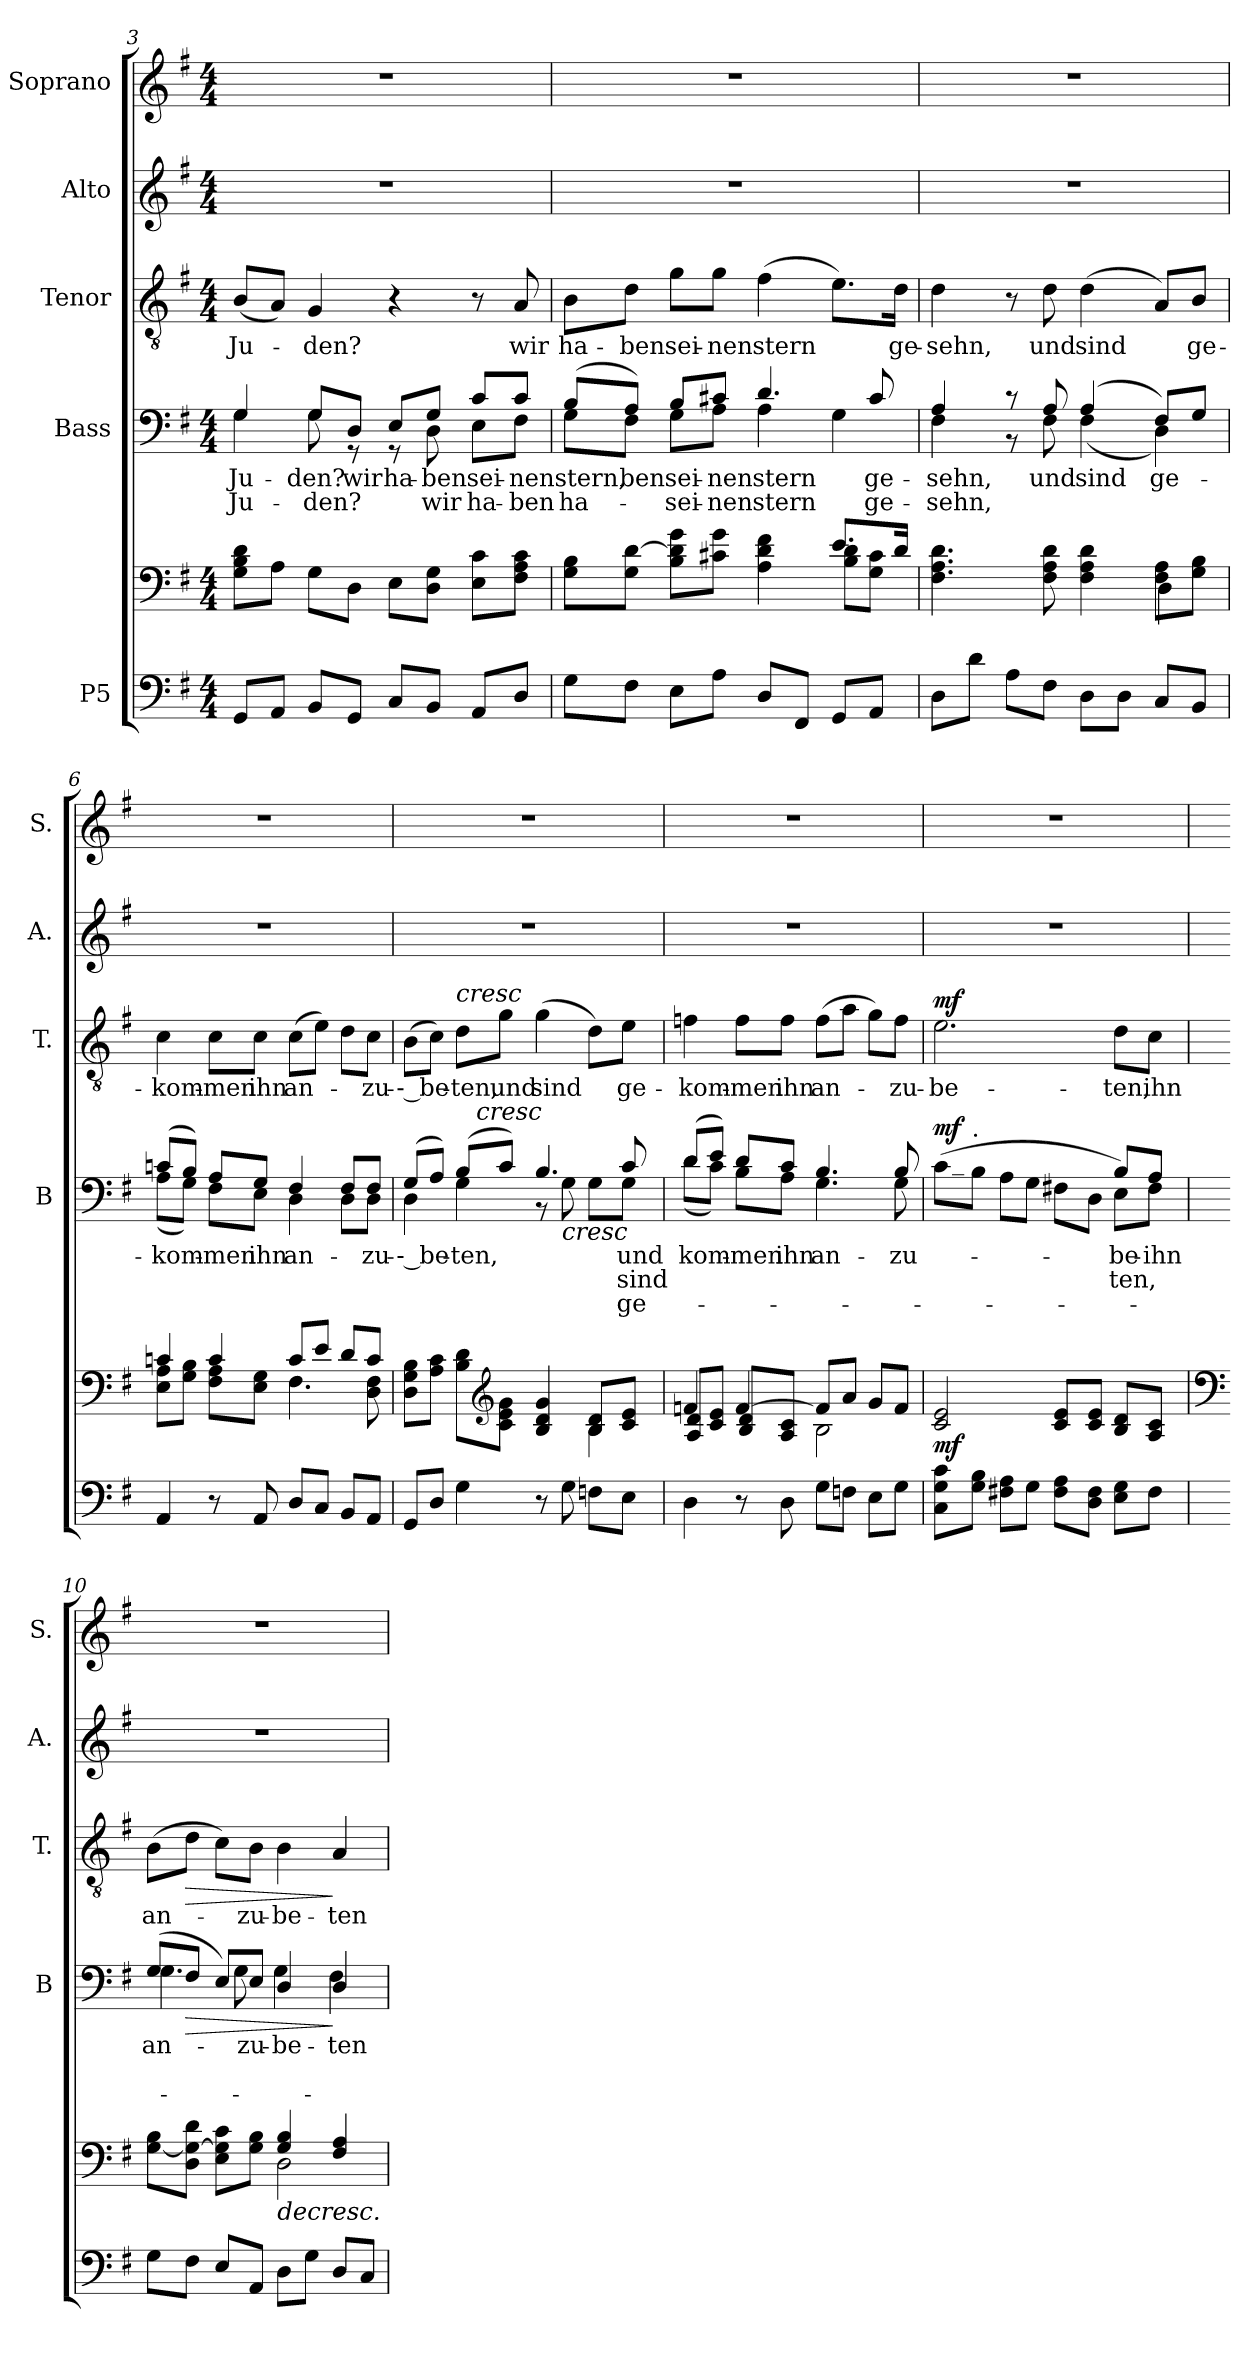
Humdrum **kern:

**kern	**kern	**dynam	**kern	**text	**text	**text	**dynam	**kern	**text	**dynam	**kern	**kern
*part5	*part5	*part5	*part4	*part4	*part4	*part4	*part4	*part3	*part3	*part3	*part2	*part1
*staff6	*staff5	*staff5/6	*staff4	*staff4	*staff4	*staff4	*staff4	*staff3	*staff3	*staff3	*staff2	*staff1
*I"P5	*	*	*I"Bass	*	*	*	*	*I"Tenor	*	*	*I"Alto	*I"Soprano
*	*	*	*I'B	*	*	*	*	*I'T.	*	*	*I'A.	*I'S.
*clefF4	*clefF4	*	*clefF4	*	*	*	*	*clefGv2	*	*	*clefG2	*clefG2
*	*	*	*	*	*	*	*	*ITrd7c12	*	*	*	*
*k[f#]	*k[f#]	*	*k[f#]	*	*	*	*	*k[f#]	*	*	*k[f#]	*k[f#]
*G:	*G:	*	*G:	*	*	*	*	*G:	*	*	*G:	*G:
*M4/4	*M4/4	*	*M4/4	*	*	*	*	*M4/4	*	*	*M4/4	*M4/4
=3	=3	=3	=3	=3	=3	=3	=3	=3	=3	=3	=3	=3
!	!	!	!	!LO:LY:a:color=#000000	!LO:LY:b:color=#000000	!	!	!	!	!	!	!
*	*	*	*^	*	*	*	*	*	*	*	*	*
!	!	!	!	!	!	!	!	!	!	!LO:LY:b:color=#000000	!	!	!
8GGi/L	8Gi\ 8Bi\ 8di\L	.	4Gi/	4Gi\	-Ju-	Ju-	.	.	(8BBi/L	Ju-	.	1r	1r
8AAi/J	8Ai\J	.	.	.	.	.	.	.	8AAi/J)	.	.	.	.
!	!	!	!	!	!LO:LY:a:color=#000000	!LO:LY:b:color=#000000	!	!	!	!	!	!	!
!	!	!	!	!	!	!	!	!	!	!LO:LY:b:color=#000000	!	!	!
8BBi/L	8Gi\L	.	8Gi/L	8Gi\	den?	-den?	.	.	4GGi/	-den?	.	.	.
!	!	!	!	!	!LO:LY:a:color=#000000	!	!	!	!	!	!	!	!
8GGi/J	8Di\J	.	8Di/J	8r	wir	.	.	.	.	.	.	.	.
!	!	!	!	!	!LO:LY:a:color=#000000	!	!	!	!	!	!	!	!
8Ci/L	8Ei\L	.	8Ei/L	8r	ha-	.	.	.	4r	.	.	.	.
!	!	!	!	!	!LO:LY:a:color=#000000	!LO:LY:b:color=#000000	!	!	!	!	!	!	!
8BBi/J	8Di\ 8Gi\J	.	8Gi/J	8Di\	ben	-wir	.	.	.	.	.	.	.
!	!	!	!	!	!LO:LY:a:color=#000000	!LO:LY:b:color=#000000	!	!	!	!	!	!	!
8AAi/L	8Ei\ 8ci\L	.	8ci/L	8Ei\L	-sei-	ha-	.	.	8r	.	.	.	.
!	!	!	!	!	!LO:LY:a:color=#000000	!LO:LY:b:color=#000000	!	!	!	!	!	!	!
!	!	!	!	!	!	!	!	!	!	!LO:LY:b:color=#000000	!	!	!
8Di/J	8F#i\ 8Ai\ 8ci\J	.	8ci/J	8F#i\J	nen	-ben	.	.	8AAi/	wir	.	.	.
!!LO:LB:g=z
=4	=4	=4	=4	=4	=4	=4	=4	=4	=4	=4	=4	=4	=4
*	*^	*	*	*	*	*	*	*	*	*	*	*	*
!	!	!	!	!	!	!LO:LY:a:color=#000000	!LO:LY:b:color=#000000	!	!	!	!	!	!	!
!	!	!	!	!	!	!	!	!	!	!	!LO:LY:b:color=#000000	!	!	!
8Gi\L	8Gi\ 8Bi\L	2.ryy	.	(8Bi/L	8Gi\L	-stern,	ha-	.	.	8BBi\L	ha-	.	1r	1r
!	!	!	!	!	!	!LO:LY:b:color=#000000	!	!	!	!	!	!	!	!
!	!	!	!	!	!	!	!	!	!	!	!LO:LY:b:color=#000000	!	!	!
8F#i\J	8Gi\ [8di\J	.	.	8Ai/J)	8F#i\J	ben	.	.	.	8Di\J	-ben	.	.	.
!	!	!	!	!	!	!LO:LY:a:color=#000000	!LO:LY:b:color=#000000	!	!	!	!	!	!	!
!	!	!	!	!	!	!	!	!	!	!	!LO:LY:b:color=#000000	!	!	!
8Ei\L	8Bi\ 8di]\ 8gi\L	.	.	8Bi/L	8Gi\L	-sei-	sei-	.	.	8Gi\L	sei-	.	.	.
!	!	!	!	!	!	!LO:LY:a:color=#000000	!LO:LY:b:color=#000000	!	!	!	!	!	!	!
!	!	!	!	!	!	!	!	!	!	!	!LO:LY:b:color=#000000	!	!	!
8Ai\J	8c#Xi\ 8gi\J	.	.	8c#Xi/J	8Ai\J	nen	-nen	.	.	8Gi\J	-nen	.	.	.
!	!	!	!	!	!	!LO:LY:a:color=#000000	!LO:LY:b:color=#000000	!	!	!	!	!	!	!
!	!	!	!	!	!	!	!	!	!	!	!LO:LY:b:color=#000000	!	!	!
8Di/L	4Ai\ 4di 4f#i	.	.	4.di/	4Ai\	stern	stern	.	.	(4F#i\	stern	.	.	.
8FF#i/J	.	.	.	.	.	.	.	.	.	.	.	.	.	.
8GGi/L	8.ei/L	8Bi\ 8di\L	.	.	4Gi\	.	.	.	.	8.Ei\L)	.	.	.	.
!	!	!	!	!	!	!LO:LY:a:color=#000000	!LO:LY:b:color=#000000	!	!	!	!	!	!	!
8AAi/J	.	8Gi\ 8c#i\J	.	8c#i/	.	-ge-	ge-	.	.	.	.	.	.	.
!	!	!	!	!	!	!	!	!	!	!	!LO:LY:b:color=#000000	!	!	!
.	16di/Jk	.	.	.	.	.	.	.	.	16Di\Jk	ge-	.	.	.
=5	=5	=5	=5	=5	=5	=5	=5	=5	=5	=5	=5	=5	=5	=5
!	!	!	!	!	!	!LO:LY:a:color=#000000	!LO:LY:b:color=#000000	!	!	!	!	!	!	!
!	!	!	!	!	!	!	!	!	!	!	!LO:LY:b:color=#000000	!	!	!
8Di\L	4.F#i\ 4.Ai 4.di	2.ryy	.	4Ai/	4F#i\	sehn,	-sehn,	.	.	4Di\	-sehn,	.	1r	1r
8di\J	.	.	.	.	.	.	.	.	.	.	.	.	.	.
8Ai\L	.	.	.	8r	8r	.	.	.	.	8r	.	.	.	.
!	!	!	!	!	!	!LO:LY:b:color=#000000	!	!	!	!	!	!	!	!
!	!	!	!	!	!	!	!	!	!	!	!LO:LY:b:color=#000000	!	!	!
8F#i\J	8F#i\ 8Ai 8di	.	.	8Ai/	8F#i\	und	.	.	.	8Di\	und	.	.	.
!	!	!	!	!	!	!LO:LY:b:color=#000000	!	!	!	!	!	!	!	!
!	!	!	!	!	!	!	!	!	!	!	!LO:LY:b:color=#000000	!	!	!
8Di\L	4F#i\ 4Ai 4di	.	.	(4Ai/	(4F#i\	sind	.	.	.	(4Di\	sind	.	.	.
8Di\J	.	.	.	.	.	.	.	.	.	.	.	.	.	.
!	!	!	!	!	!	!LO:LY:b:color=#000000	!	!	!	!	!	!	!	!
8Ci/L	8F#i\ 8Ai\L	4Di\	.	8F#i/L)	4Di\)	ge-	.	.	.	8AAi/L)	.	.	.	.
!	!	!	!	!	!	!	!	!	!	!	!LO:LY:b:color=#000000	!	!	!
8BBi/J	8Gi\ 8Bi\J	.	.	8Gi/J	.	.	.	.	.	8BBi/J	ge-	.	.	.
=6	=6	=6	=6	=6	=6	=6	=6	=6	=6	=6	=6	=6	=6	=6
!	!	!	!	!	!	!LO:LY:b:color=#000000	!	!	!	!	!	!	!	!
!	!	!	!	!	!	!	!	!	!	!	!LO:LY:b:color=#000000	!	!	!
4AAi/	4cni/	8Ei\ 8Ai\L	.	(8cni/L	(8Ai\L	-kom-	.	.	.	4Ci\	-kom-	.	1r	1r
.	.	8Gi\ 8Bi\J	.	8Bi/J)	8Gi\J)	.	.	.	.	.	.	.	.	.
!	!	!	!	!	!	!LO:LY:b:color=#000000	!	!	!	!	!	!	!	!
!	!	!	!	!	!	!	!	!	!	!	!LO:LY:b:color=#000000	!	!	!
8r	4ci/	8F#i\ 8Ai\L	.	8Ai/L	8F#i\L	-men	.	.	.	8Ci\L	-men	.	.	.
!	!	!	!	!	!	!LO:LY:b:color=#000000	!	!	!	!	!	!	!	!
!	!	!	!	!	!	!	!	!	!	!	!LO:LY:b:color=#000000	!	!	!
8AAi/	.	8Ei\ 8Gi\J	.	8Gi/J	8Ei\J	ihn	.	.	.	8Ci\J	ihn	.	.	.
!	!	!	!	!	!	!LO:LY:b:color=#000000	!	!	!	!	!	!	!	!
!	!	!	!	!	!	!	!	!	!	!	!LO:LY:b:color=#000000	!	!	!
8Di/L	8ci/L	4.F#i\	.	4F#i/	4Di\	an-	.	.	.	(8Ci\L	an-	.	.	.
8Ci/J	8ei/J	.	.	.	.	.	.	.	.	8Ei\J)	.	.	.	.
8BBi/L	8di/L	.	.	8F#i/L	8Di\L	.	.	.	.	8Di\L	.	.	.	.
!	!	!	!	!	!	!LO:LY:b:color=#000000	!	!	!	!	!	!	!	!
!	!	!	!	!	!	!	!	!	!	!	!LO:LY:b:color=#000000	!	!	!
8AAi/J	8ci/J	8Di\ 8F#i	.	8F#i/J	8Di\J	-zu-	.	.	.	8Ci\J	-zu-	.	.	.
*	*	*	*	*v	*v	*	*	*	*	*	*	*	*	*
!!LO:PB:g=z
=7	=7	=7	=7	=7	=7	=7	=7	=7	=7	=7	=7	=7	=7
*	*	*	*	*^	*	*	*	*	*	*	*	*	*
!	!	!	!	!	!	!LO:LY:b:color=#000000	!	!	!	!	!	!	!	!
!	!	!	!	!	!	!	!	!	!	!	!LO:LY:b:color=#000000	!	!	!
*	*	*	*	*	*^	*	*	*	*	*	*	*	*	*
8GGi/L	8Di\ 8Gi\ 8Bi\L	2.ryy	.	(8Gi/L	4Di\	4ryy	-- be-	.	.	.	(8BBi\L	-- be-	.	1r	1r
8Di/J	8Ai\ 8ci\J	.	.	8Ai/J)	.	.	.	.	.	.	8Ci\J)	.	.	.	.
!	!	!	!	!	!	!	!LO:LY:b:color=#000000	!	!	!	!	!	!	!	!
!	!	!	!	!	!	!	!	!	!	!	!LO:TX:a:i:t=cresc	!	!	!	!
!	!	!	!	!	!	!	!	!	!	!	!	!LO:LY:b:color=#000000	!	!	!
4Gi\	8Bi\ 8di\L	.	.	(8Bi/L	4Gi\	32ryy	-ten,	.	.	.	8Di\L	-ten,	.	.	.
.	.	.	.	.	.	128ryy	.	.	.	.	.	.	.	.	.
.	.	.	.	.	.	512.ryy	.	.	.	.	.	.	.	.	.
!	!	!	!	!	!	!LO:TX:a:i:t=cresc	!	!	!	!	!	!	!	!	!
.	.	.	.	.	.	2ryy	.	.	.	.	.	.	.	.	.
*	*clefG2	*	*	*	*	*	*	*	*	*	*	*	*	*	*
!	!	!	!	!	!	!	!	!	!	!	!	!LO:LY:b:color=#000000	!	!	!
.	8ci\ 8ei\ 8gi\J	.	.	8ci/J)	.	.	.	.	.	.	8Gi\J	und	.	.	.
!	!	!	!	!	!	!	!	!	!	!	!	!LO:LY:b:color=#000000	!	!	!
8r	4Bi/ 4di 4gi	.	.	4.Bi/	8r	.	.	.	.	.	(4Gi\	sind	.	.	.
!	!	!	!	!	!LO:TX:b:i:t=cresc	!	!	!	!	!	!	!	!	!	!
8Gi\	.	.	.	.	8Gi\	.	.	.	.	.	.	.	.	.	.
8Fni\L	8Bi/ 8di/L	4Bi\	.	.	8Gi\L	.	.	.	.	.	8Di\L)	.	.	.	.
.	.	.	.	.	.	8ryy	.	.	.	.	.	.	.	.	.
!	!	!	!	!	!	!	!LO:LY:b:color=#000000	!LO:LY:b:color=#000000	!LO:LY:b:color=#000000	!	!	!	!	!	!
!	!	!	!	!	!	!	!	!	!	!	!	!LO:LY:b:color=#000000	!	!	!
8Ei\J	8ci/ 8ei/J	.	.	8ci/	8Gi\J	.	und	sind	ge-	.	8Ei\J	ge-	.	.	.
.	.	.	.	.	.	16ryy	.	.	.	.	.	.	.	.	.
.	.	.	.	.	.	64ryy	.	.	.	.	.	.	.	.	.
.	.	.	.	.	.	256ryy	.	.	.	.	.	.	.	.	.
.	.	.	.	.	.	1024ryy	.	.	.	.	.	.	.	.	.
*	*	*	*	*v	*v	*v	*	*	*	*	*	*	*	*	*
=8	=8	=8	=8	=8	=8	=8	=8	=8	=8	=8	=8	=8	=8
*	*	*	*	*^	*	*	*	*	*	*	*	*	*
*	*	*	*	*	*^	*	*	*	*	*	*	*	*	*
!	!	!	!	!	!	!	!LO:LY:b:color=#000000	!	!	!	!	!	!	!	!
*	*	*	*	*	*v	*v	*	*	*	*	*	*	*	*	*
*	*	*	*	*	*^	*	*	*	*	*	*	*	*	*
!	!	!	!	!	!	!	!	!	!	!	!	!LO:LY:b:color=#000000	!	!	!
*	*	*	*	*	*v	*v	*	*	*	*	*	*	*	*	*
4Di\	4fni/	8Ai/ 8di/L	.	(8di/L	(8di\L	-kom-	.	.	.	4Fni\	-kom-	.	1r	1r
.	.	8ci/ 8ei/J	.	8ei/J)	8ci\J)	.	.	.	.	.	.	.	.	.
!	!	!	!	!	!	!LO:LY:b:color=#000000	!	!	!	!	!	!	!	!
!	!	!	!	!	!	!	!	!	!	!	!LO:LY:b:color=#000000	!	!	!
8r	[4fi/	8Bi/ 8di/L	.	8di/L	8Bi\L	-men	.	.	.	8Fi\L	-men	.	.	.
!	!	!	!	!	!	!LO:LY:b:color=#000000	!	!	!	!	!	!	!	!
!	!	!	!	!	!	!	!	!	!	!	!LO:LY:b:color=#000000	!	!	!
8Di\	.	8Ai/ 8ci/J	.	8ci/J	8Ai\J	ihn	.	.	.	8Fi\J	ihn	.	.	.
!	!	!	!	!	!	!LO:LY:b:color=#000000	!	!	!	!	!	!	!	!
!	!	!	!	!	!	!	!	!	!	!	!LO:LY:b:color=#000000	!	!	!
8Gi\L	8fi/L]	2Bi\	.	4.Bi/	4.Gi\	an-	.	.	.	(8Fi\L	an-	.	.	.
8Fni\J	8ai/J	.	.	.	.	.	.	.	.	8Ai\J	.	.	.	.
8Ei\L	8gi/L	.	.	.	.	.	.	.	.	8Gi\L)	.	.	.	.
!	!	!	!	!	!	!LO:LY:b:color=#000000	!	!	!	!	!	!	!	!
!	!	!	!	!	!	!	!	!	!	!	!LO:LY:b:color=#000000	!	!	!
8Gi\J	8fi/J	.	.	8Bi/	8Gi\	-zu-	.	.	.	8Fi\J	-zu-	.	.	.
*	*v	*v	*	*	*	*	*	*	*	*	*	*	*	*
=9	=9	=9	=9	=9	=9	=9	=9	=9	=9	=9	=9	=9	=9
!	!	!	!	!	!	!	!	!	!	!LO:LY:b:color=#000000	!	!	!
*	*	*	*	*^	*	*	*	*	*	*	*	*	*
8Ci\ 8Gi\ 8ci\L	2ci/ 2ei	mf	2.ryy	(8ci\L	32ryy	.	.	.	mf	2.Ei\	-be-	mf	1r	1r
.	.	.	.	.	128...ryy	.	.	.	.	.	.	.	.	.
!	!	!	!	!	!LO:TX:a:t=_	!	!	!	!	!	!	!	!	!
.	.	.	.	.	2ryy	.	.	.	.	.	.	.	.	.
!	!	!	!	!LO:TX:a:t=.	!	!	!	!	!	!	!	!	!	!
8Gi\ 8Bi\J	.	.	.	8Bi\J	.	.	.	.	.	.	.	.	.	.
8F#Xi\ 8Ai\L	.	.	.	8Ai\L	.	.	.	.	.	.	.	.	.	.
8Gi\J	.	.	.	8Gi\J	.	.	.	.	.	.	.	.	.	.
8F#i\ 8Ai\L	8ci/ 8ei/L	.	.	8F#Xi\L	.	.	.	.	.	.	.	.	.	.
.	.	.	.	.	4ryy	.	.	.	.	.	.	.	.	.
8Di\ 8F#i\J	8ci/ 8ei/J	.	.	8Di\J	.	.	.	.	.	.	.	.	.	.
!	!	!	!	!	!	!LO:LY:b:color=#000000	!LO:LY:b:color=#000000	!	!	!	!	!	!	!
!	!	!	!	!	!	!	!	!	!	!	!LO:LY:b:color=#000000	!	!	!
8Ei\ 8Gi\L	8Bi/ 8di/L	.	8Bi/L	8Ei\L)	.	-be-	-ten,	.	.	8Di\L	-ten,	.	.	.
.	.	.	.	.	8ryy	.	.	.	.	.	.	.	.	.
!	!	!	!	!	!	!LO:LY:b:color=#000000	!	!	!	!	!	!	!	!
!	!	!	!	!	!	!	!	!	!	!	!LO:LY:b:color=#000000	!	!	!
8F#i\J	8Ai/ 8ci/J	.	8Ai/J	8F#i\J	.	ihn	.	.	.	8Ci\J	ihn	.	.	.
.	.	.	.	.	16ryy	.	.	.	.	.	.	.	.	.
.	.	.	.	.	64ryy	.	.	.	.	.	.	.	.	.
.	.	.	.	.	1024ryy	.	.	.	.	.	.	.	.	.
*	*	*	*v	*v	*v	*	*	*	*	*	*	*	*	*
=10	=10	=10	=10	=10	=10	=10	=10	=10	=10	=10	=10	=10
*	*clefF4	*	*	*	*	*	*	*	*	*	*	*
*	*^	*	*	*	*	*	*	*	*	*	*	*
*	*	*	*	*^	*	*	*	*	*	*	*	*	*
*	*	*	*	*	*^	*	*	*	*	*	*	*	*	*
!	!	!	!	!	!	!	!LO:LY:b:color=#000000	!	!	!	!	!	!	!	!
*	*	*	*	*	*v	*v	*	*	*	*	*	*	*	*	*
*	*	*	*	*	*^	*	*	*	*	*	*	*	*	*
!	!	!	!	!	!	!	!	!	!	!	!	!LO:LY:b:color=#000000	!	!	!
*	*	*	*	*	*v	*v	*	*	*	*	*	*	*	*	*
8Gi\L	[8Gi\ 8Bi\L	2ryy	.	(8Gi/L	4.Gi\	an-	.	.	.	(8BBi\L	an-	.	1r	1r
!	!	!	!	!	!	!	!	!	!LO:HP:b	!	!	!LO:HP:b	!	!
8F#i\J	8Di\ 8Gi_\ 8di\J	.	]	8F#i/J	.	.	.	.	>	8Di\J	.	>	.	.
8Ei/L	8Ei\ 8Gi]\ 8ci\L	.	.	8Ei/L)	.	.	.	.	.	8Ci\L)	.	.	.	.
!	!	!	!	!	!	!LO:LY:b:color=#000000	!	!	!	!	!	!	!	!
!	!	!	!	!	!	!	!	!	!	!	!LO:LY:b:color=#000000	!	!	!
8AAi/J	8Gi\ 8Bi\J	.	.	8Ei/J	8Gi\	-zu-	.	.	.	8BBi\J	-zu-	.	.	.
!	!	!	!LO:HP:b	!	!	!	!	!	!	!	!	!	!	!
!	!	!	!	!	!	!LO:LY:b:color=#000000	!	!	!	!	!	!	!	!
!	!	!	!	!	!	!	!	!	!	!	!LO:LY:b:color=#000000	!	!	!
8Di\L	4Gi/ 4Bi	2Di\	>	4Di/	4Gi\	-be-	.	.	.	4BBi\	-be-	.	.	.
8Gi\J	.	.	.	.	.	.	.	.	.	.	.	.	.	.
!	!	!	!	!	!	!LO:LY:b:color=#000000	!	!	!	!	!	!	!	!
!	!	!	!	!	!	!	!	!	!	!	!LO:LY:b:color=#000000	!	!	!
8Di/L	4F#i/ 4Ai	.	.	4Di/	4F#i\	-ten	.	.	]	4AAi/	-ten	]	.	.
8Ci/J	.	.	.	.	.	.	.	.	.	.	.	.	.	.
*	*v	*v	*	*	*	*	*	*	*	*	*	*	*	*
*	*	*	*v	*v	*	*	*	*	*	*	*	*	*
=	=	=	=	=	=	=	=	=	=	=	=	=
*-	*-	*-	*-	*-	*-	*-	*-	*-	*-	*-	*-	*-
